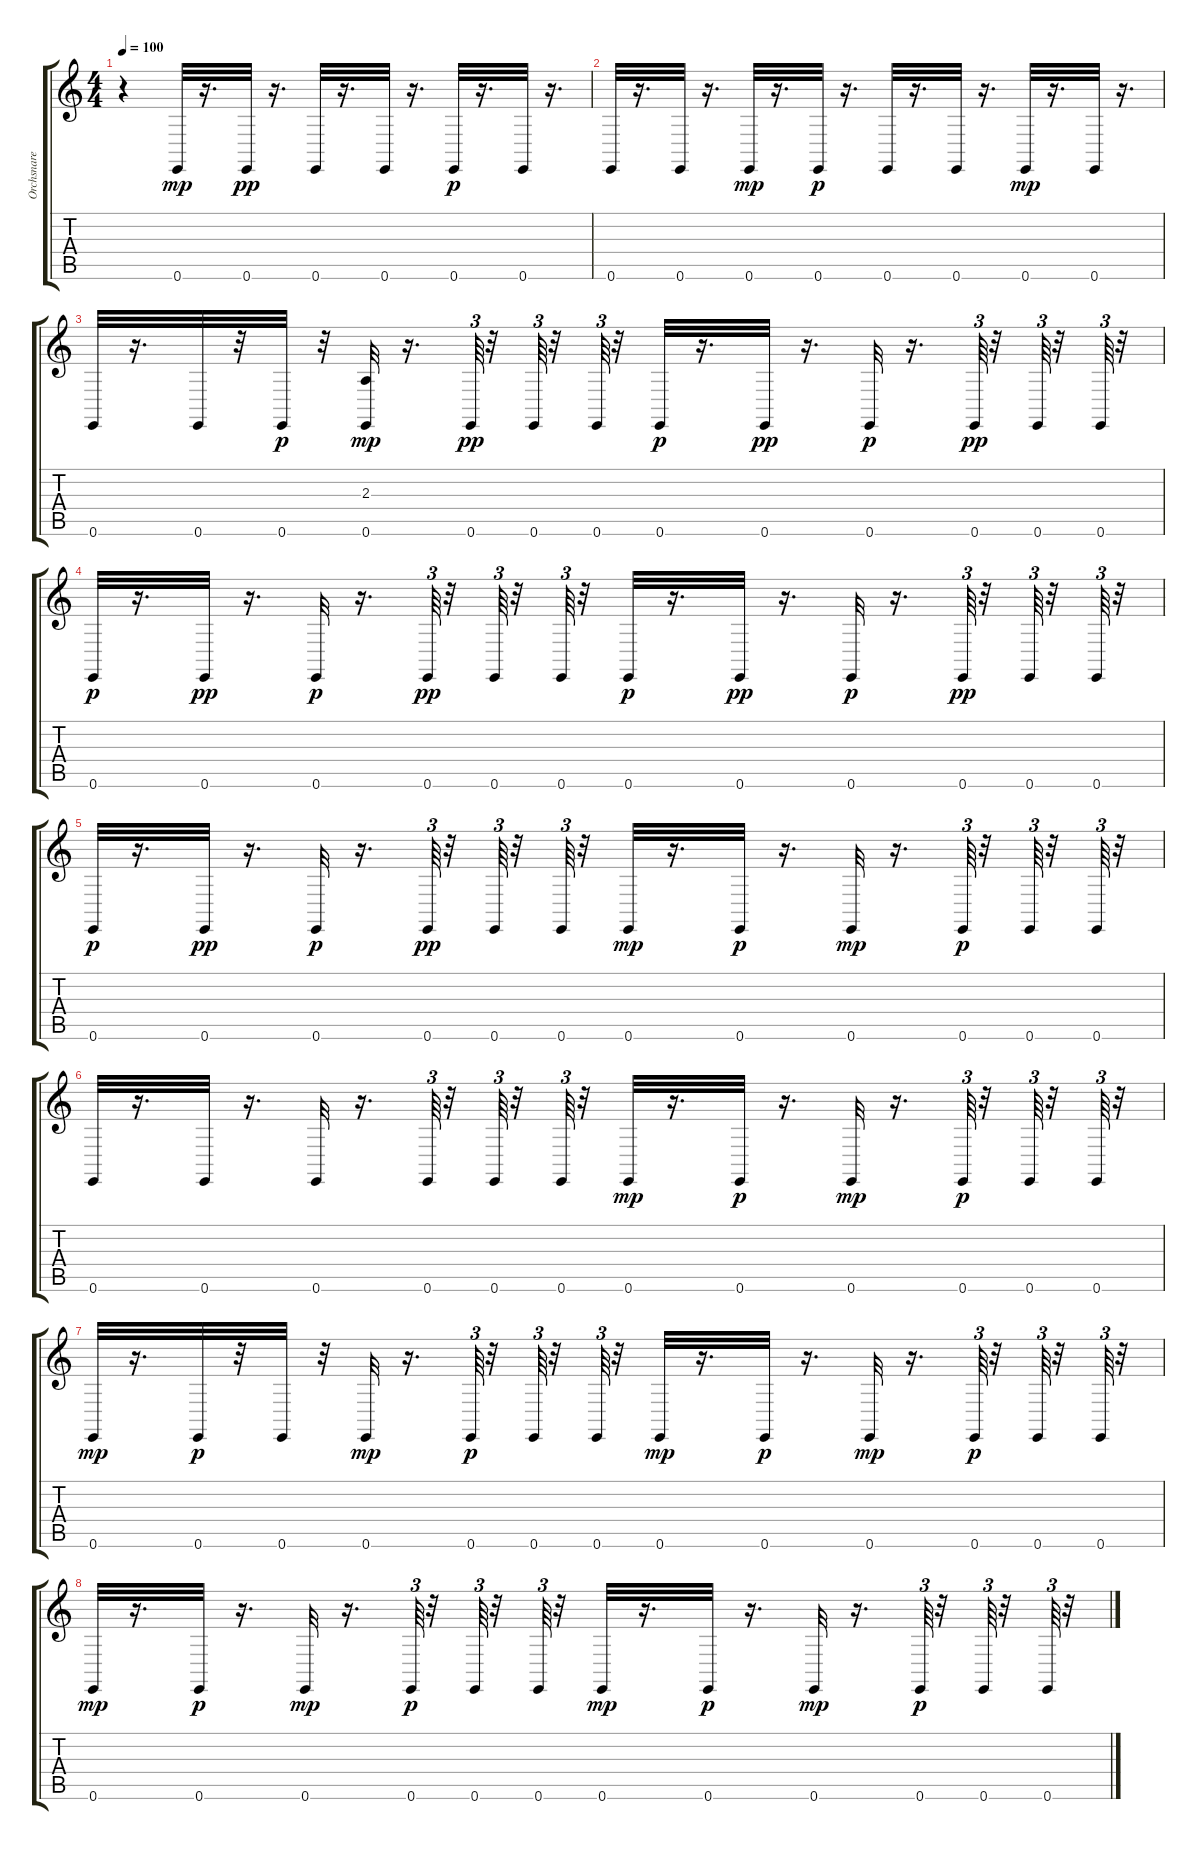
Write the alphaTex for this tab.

\track ("Orchsnare" "Orchsnare") {instrument stringensemble1}
\staff {score tabs}
\tuning (E4 B3 G3 D3 A2 E2) {hide}
\ts (4 4)
\tempo 100
\clef g2
\ks c
r.4{dy mp instrument stringensemble1} 0.6.32 r.16{d} 0.6.32{dy pp} r.16{d} 0.6.32 r.16{d} 0.6.32 r.16{d} 0.6.32{dy p} r.16{d} 0.6.32 r.16{d} |
0.6.32 r.16{d} 0.6.32 r.16{d} 0.6.32{dy mp} r.16{d} 0.6.32{dy p} r.16{d} 0.6.32 r.16{d} 0.6.32 r.16{d} 0.6.32{dy mp} r.16{d} 0.6.32 r.16{d} |
0.6.32 r.16{d} 0.6.32 r.32 0.6.32{dy p} r.32 (2.3 0.6).32{dy mp} r.16{d} 0.6.64{tu (3 2) dy pp} r.32 0.6.64{tu (3 2)} r.32 0.6.64{tu (3 2)} r.32 0.6.32{dy p} r.16{d} 0.6.32{dy pp} r.16{d} 0.6.32{dy p} r.16{d} 0.6.64{tu (3 2) dy pp} r.32 0.6.64{tu (3 2)} r.32 0.6.64{tu (3 2)} r.32 |
0.6.32{dy p} r.16{d} 0.6.32{dy pp} r.16{d} 0.6.32{dy p} r.16{d} 0.6.64{tu (3 2) dy pp} r.32 0.6.64{tu (3 2)} r.32 0.6.64{tu (3 2)} r.32 0.6.32{dy p} r.16{d} 0.6.32{dy pp} r.16{d} 0.6.32{dy p} r.16{d} 0.6.64{tu (3 2) dy pp} r.32 0.6.64{tu (3 2)} r.32 0.6.64{tu (3 2)} r.32 |
0.6.32{dy p} r.16{d} 0.6.32{dy pp} r.16{d} 0.6.32{dy p} r.16{d} 0.6.64{tu (3 2) dy pp} r.32 0.6.64{tu (3 2)} r.32 0.6.64{tu (3 2)} r.32 0.6.32{dy mp} r.16{d} 0.6.32{dy p} r.16{d} 0.6.32{dy mp} r.16{d} 0.6.64{tu (3 2) dy p} r.32 0.6.64{tu (3 2)} r.32 0.6.64{tu (3 2)} r.32 |
0.6.32 r.16{d} 0.6.32 r.16{d} 0.6.32 r.16{d} 0.6.64{tu (3 2)} r.32 0.6.64{tu (3 2)} r.32 0.6.64{tu (3 2)} r.32 0.6.32{dy mp} r.16{d} 0.6.32{dy p} r.16{d} 0.6.32{dy mp} r.16{d} 0.6.64{tu (3 2) dy p} r.32 0.6.64{tu (3 2)} r.32 0.6.64{tu (3 2)} r.32 |
0.6.32{dy mp} r.16{d} 0.6.32{dy p} r.32 0.6.32 r.32 0.6.32{dy mp} r.16{d} 0.6.64{tu (3 2) dy p} r.32 0.6.64{tu (3 2)} r.32 0.6.64{tu (3 2)} r.32 0.6.32{dy mp} r.16{d} 0.6.32{dy p} r.16{d} 0.6.32{dy mp} r.16{d} 0.6.64{tu (3 2) dy p} r.32 0.6.64{tu (3 2)} r.32 0.6.64{tu (3 2)} r.32 |
0.6.32{dy mp} r.16{d} 0.6.32{dy p} r.16{d} 0.6.32{dy mp} r.16{d} 0.6.64{tu (3 2) dy p} r.32 0.6.64{tu (3 2)} r.32 0.6.64{tu (3 2)} r.32 0.6.32{dy mp} r.16{d} 0.6.32{dy p} r.16{d} 0.6.32{dy mp} r.16{d} 0.6.64{tu (3 2) dy p} r.32 0.6.64{tu (3 2)} r.32 0.6.64{tu (3 2)} r.32
